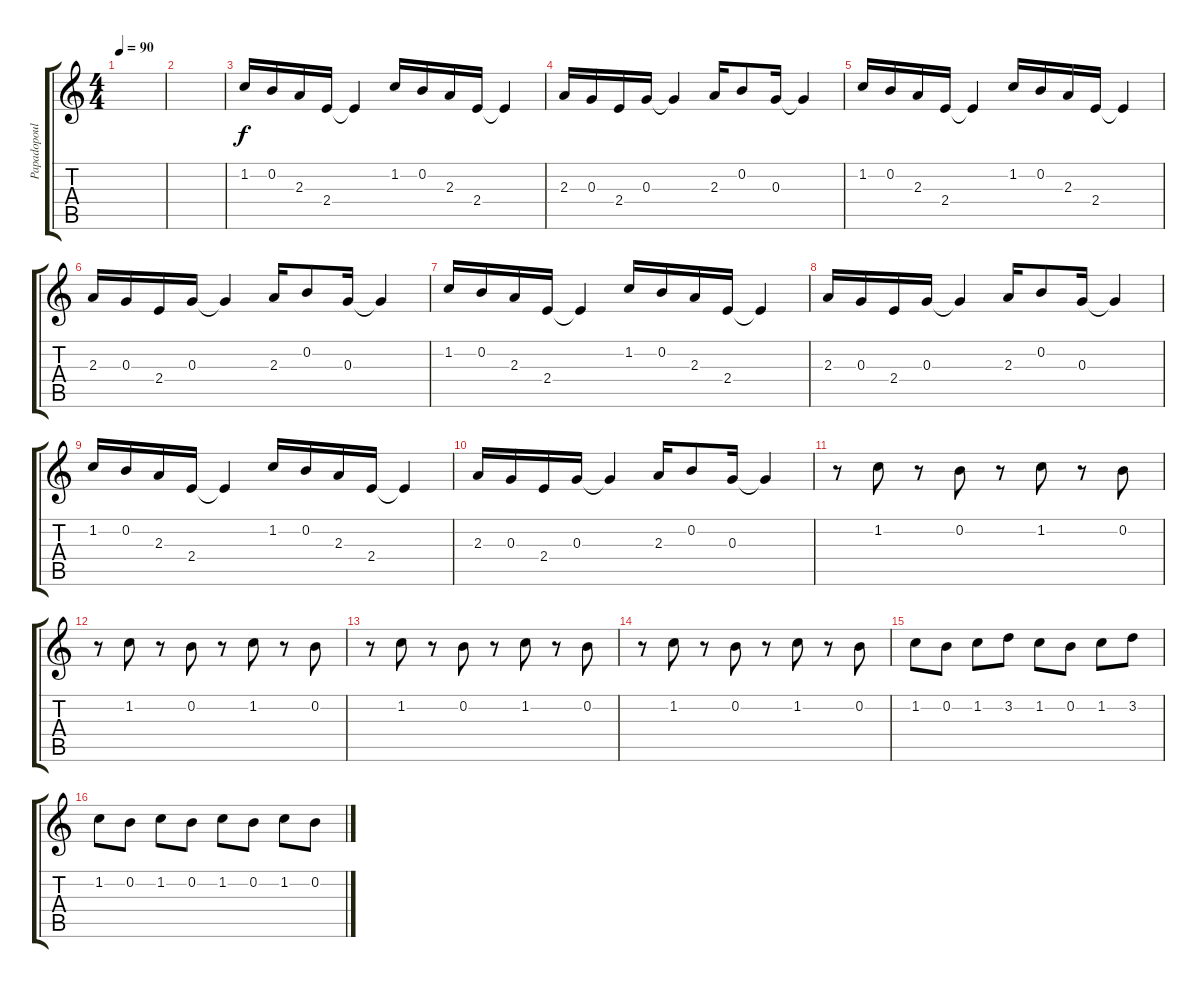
\track ("Papadopoulos (guitar1)" "Papadopoul") {instrument overdrivenguitar}
\staff {score tabs}
\tuning (E4 B3 G3 D3 A2 E2) {hide}
\ts (4 4)
\tempo 90
\clef g2
\ks c
|
|
1.2.16 0.2.16 2.3.16 2.4.16 2.4{t}.4 1.2.16 0.2.16 2.3.16 2.4.16 2.4{t}.4 |
2.3.16 0.3.16 2.4.16 0.3.16 0.3{t}.4 2.3.16 0.2.8 0.3.16 0.3{t}.4 |
1.2.16 0.2.16 2.3.16 2.4.16 2.4{t}.4 1.2.16 0.2.16 2.3.16 2.4.16 2.4{t}.4 |
2.3.16 0.3.16 2.4.16 0.3.16 0.3{t}.4 2.3.16 0.2.8 0.3.16 0.3{t}.4 |
1.2.16 0.2.16 2.3.16 2.4.16 2.4{t}.4 1.2.16 0.2.16 2.3.16 2.4.16 2.4{t}.4 |
2.3.16 0.3.16 2.4.16 0.3.16 0.3{t}.4 2.3.16 0.2.8 0.3.16 0.3{t}.4 |
1.2.16 0.2.16 2.3.16 2.4.16 2.4{t}.4 1.2.16 0.2.16 2.3.16 2.4.16 2.4{t}.4 |
2.3.16 0.3.16 2.4.16 0.3.16 0.3{t}.4 2.3.16 0.2.8 0.3.16 0.3{t}.4 |
r.8 1.2.8 r.8 0.2.8 r.8 1.2.8 r.8 0.2.8 |
r.8 1.2.8 r.8 0.2.8 r.8 1.2.8 r.8 0.2.8 |
r.8 1.2.8 r.8 0.2.8 r.8 1.2.8 r.8 0.2.8 |
r.8 1.2.8 r.8 0.2.8 r.8 1.2.8 r.8 0.2.8 |
1.2.8 0.2.8 1.2.8 3.2.8 1.2.8 0.2.8 1.2.8 3.2.8 |
1.2.8 0.2.8 1.2.8 0.2.8 1.2.8 0.2.8 1.2.8 0.2.8
